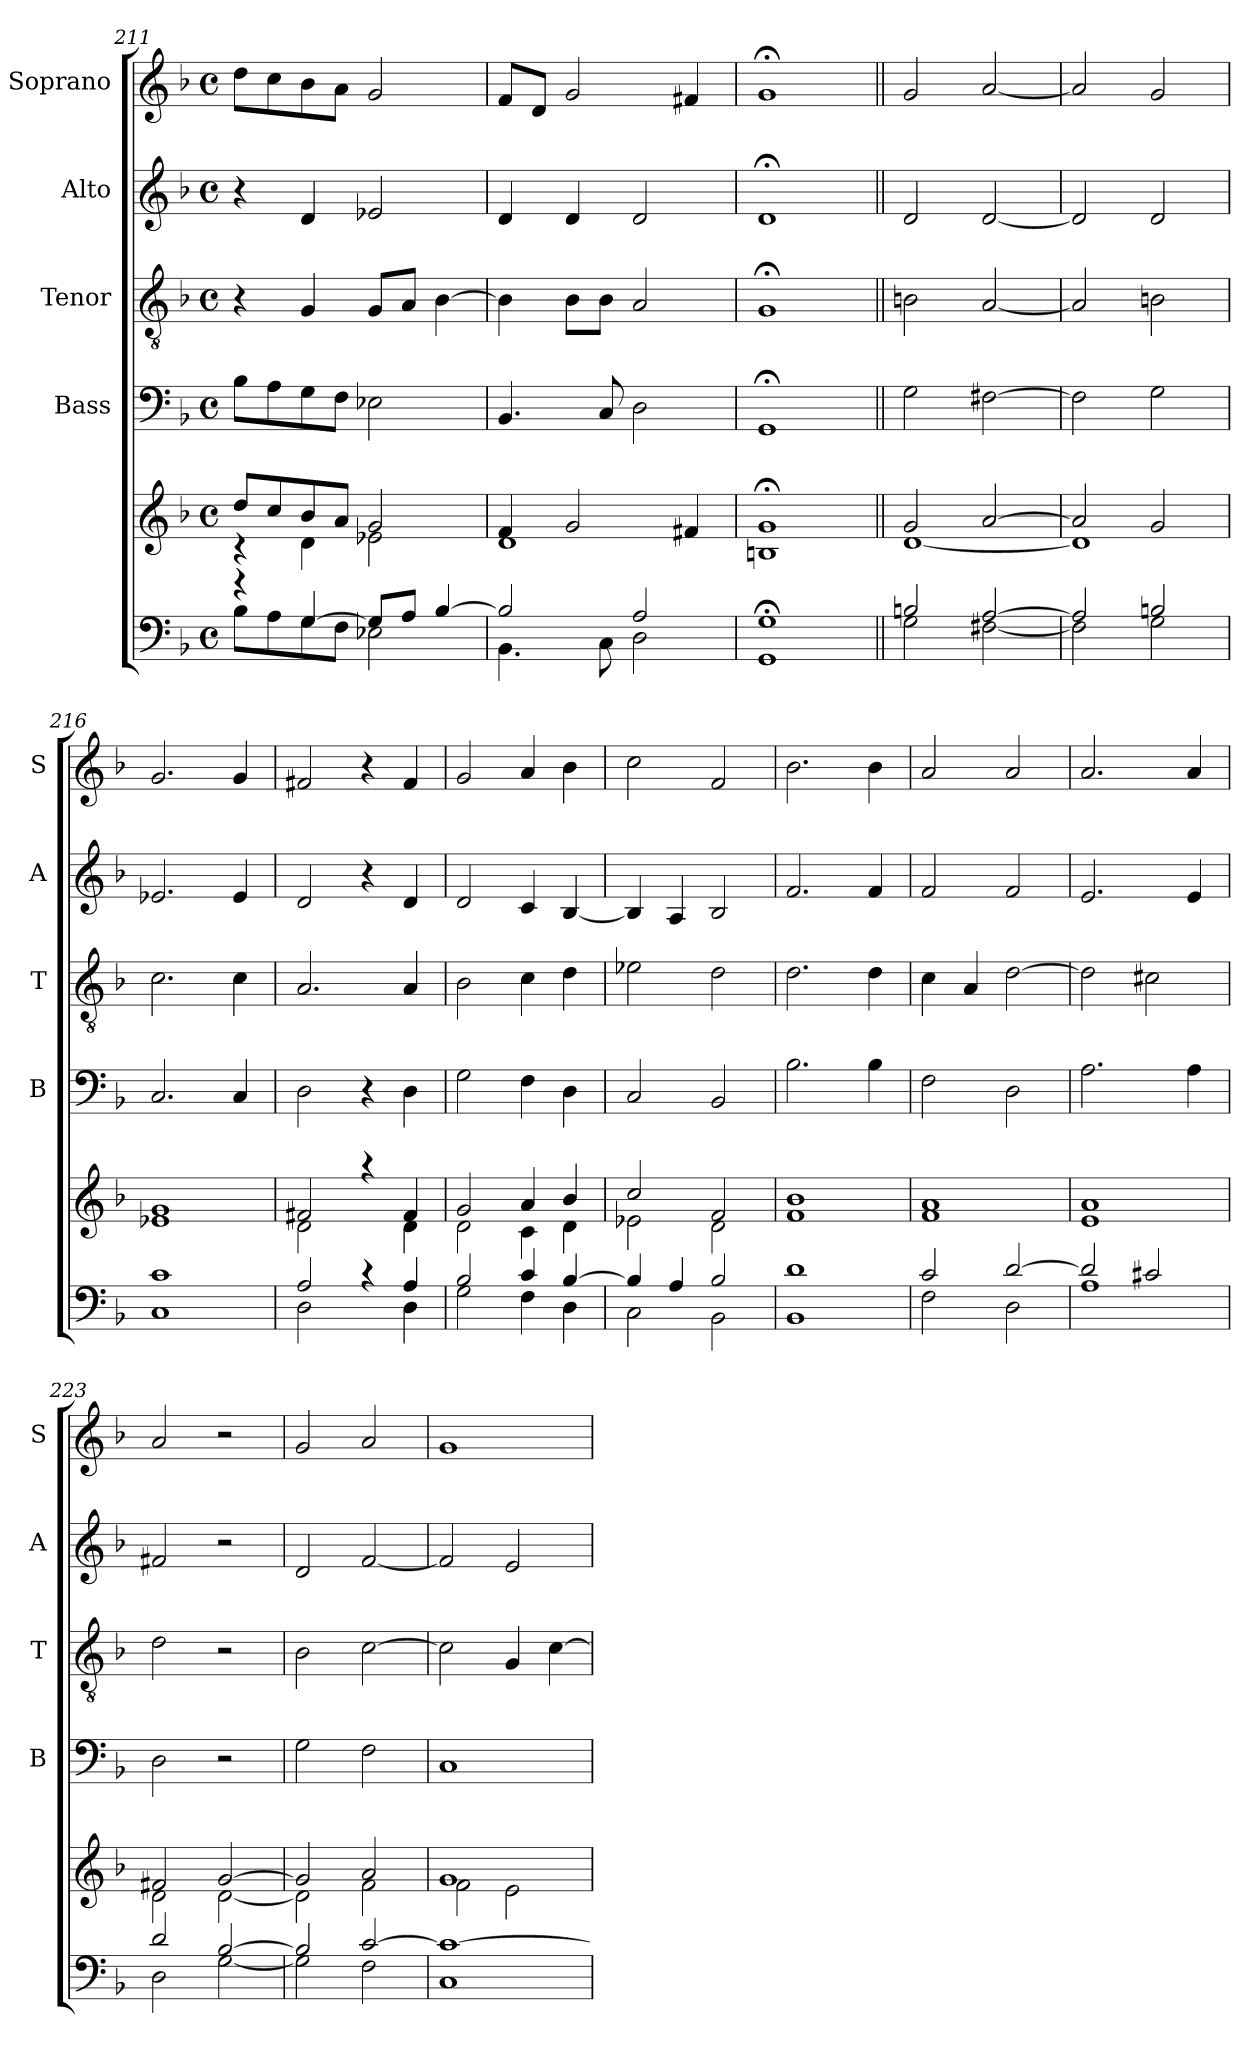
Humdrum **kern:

**kern	**kern	**kern	**kern	**kern	**kern
*part6	*part5	*part4	*part3	*part2	*part1
*staff6	*staff5	*staff4	*staff3	*staff2	*staff1
*	*	*I"Bass	*I"Tenor	*I"Alto	*I"Soprano
*	*	*I'B	*I'T	*I'A	*I'S
!!LO:PB:g=z
*clefF4	*clefG2	*clefF4	*clefGv2	*clefG2	*clefG2
*k[b-]	*k[b-]	*k[b-]	*k[b-]	*k[b-]	*k[b-]
*F:	*F:	*F:	*F:	*F:	*F:
*M4/4	*M4/4	*M4/4	*M4/4	*M4/4	*M4/4
*met(c)	*met(c)	*met(c)	*met(c)	*met(c)	*met(c)
=211	=211	=211	=211	=211	=211
*^	*^	*	*	*	*
4rg	8B-\L	8dd/L	4rc	8B-\L	4r	4r	8dd\L
.	8A\	8cc/	.	8A\	.	.	8cc\
[>4G/	8G\	8b-/	4d\	8G\	4G/	4d/	8b-\
.	8F\J	8a/J	.	8F\J	.	.	8a\J
8G/L]	2E-X\	2g/	2e-X\	2E-X\	8G/L	2e-X/	2g/
8A/J	.	.	.	.	8A/J	.	.
[>4B-/	.	.	.	.	[>4B-\	.	.
=212	=212	=212	=212	=212	=212	=212	=212
2B-/]	4.BB-\	4f/	1d	4.BB-/	4B-\]	4d/	8f/L
.	.	.	.	.	.	.	8d/J
.	.	2g/	.	.	8B-\L	4d/	2g/
.	8C\	.	.	8C/	8B-\J	.	.
2A/	2D\	.	.	2D\	2A/	2d/	.
.	.	4f#X/	.	.	.	.	4f#X/
*v	*v	*	*	*	*	*	*
*	*v	*v	*	*	*	*
=213	=213	=213	=213	=213	=213
1GG; 1G;	1Bn; 1g;	1GG;	1G;	1d;	1g;
=214||	=214||	=214||	=214||	=214||	=214||
*^	*^	*	*	*	*
2Bn/	2G\	2g/	[<1d	2G\	2Bn\	2d/	2g/
[>2A/	[<2F#X\	[>2a/	.	[>2F#X\	[<2A/	[<2d/	[<2a/
=215	=215	=215	=215	=215	=215	=215	=215
2A/]	2F#\]	2a/]	1d]	2F#\]	2A/]	2d/]	2a/]
2Bn/	2G\	2g/	.	2G\	2Bn\	2d/	2g/
*v	*v	*	*	*	*	*	*
*	*v	*v	*	*	*	*
!!LO:LB:g=z
=216	=216	=216	=216	=216	=216
1C 1c	1e-X 1g	2.C/	2.c\	2.e-X/	2.g/
.	.	4C/	4c\	4e-/	4g/
=217	=217	=217	=217	=217	=217
*^	*^	*	*	*	*
2A/	2D\	2f#X/	2d\	2D\	2.A/	2d/	2f#X/
4rc	4ryy	4raa	4ryy	4r	.	4r	4r
4A/	4D\	4f#/	4d\	4D\	4A/	4d/	4f#/
=218	=218	=218	=218	=218	=218	=218	=218
2B-/	2G\	2g/	2d\	2G\	2B-\	2d/	2g/
4c/	4F\	4a/	4c\	4F\	4c\	4c/	4a/
[>4B-/	4D\	4b-/	4d\	4D\	4d\	[<4B-/	4b-\
=219	=219	=219	=219	=219	=219	=219	=219
4B-/]	2C\	2cc/	2e-X\	2C/	2e-X\	4B-/]	2cc\
4A/	.	.	.	.	.	4A/	.
2B-/	2BB-\	2f/	2d\	2BB-/	2d\	2B-/	2f/
*v	*v	*	*	*	*	*	*
*	*v	*v	*	*	*	*
=220	=220	=220	=220	=220	=220
1BB- 1d	1f 1b-	2.B-\	2.d\	2.f/	2.b-\
.	.	4B-\	4d\	4f/	4b-\
!!LO:PB:g=z
=221	=221	=221	=221	=221	=221
*^	*	*	*	*	*
2c/	2F\	1f 1a	2F\	4c\	2f/	2a/
.	.	.	.	4A/	.	.
[>2d/	2D\	.	2D\	[>2d\	2f/	2a/
=222	=222	=222	=222	=222	=222	=222
2d/]	1A	1e 1a	2.A\	2d\]	2.e/	2.a/
2c#X/	.	.	.	2c#X\	.	.
.	.	.	4A\	.	4e/	4a/
=223	=223	=223	=223	=223	=223	=223
*	*	*^	*	*	*	*
2d/	2D\	2f#X/	2d\	2D\	2d\	2f#X/	2a/
[>2B-/	[<2G\	[>2g/	[<2d\	2r	2r	2r	2r
=224	=224	=224	=224	=224	=224	=224	=224
2B-/]	2G\]	2g/]	2d\]	2G\	2B-\	2d/	2g/
[>2c/	2F\	2a/	2f\	2F\	[>2c\	[<2f/	2a/
*v	*v	*	*	*	*	*	*
=225	=225	=225	=225	=225	=225	=225
1C 1c_	1g	2f\	1C	2c\]	2f/]	1g
.	.	2e\	.	4G/	2e/	.
.	.	.	.	[<4c\	.	.
*	*v	*v	*	*	*	*
=	=	=	=	=	=
*-	*-	*-	*-	*-	*-
